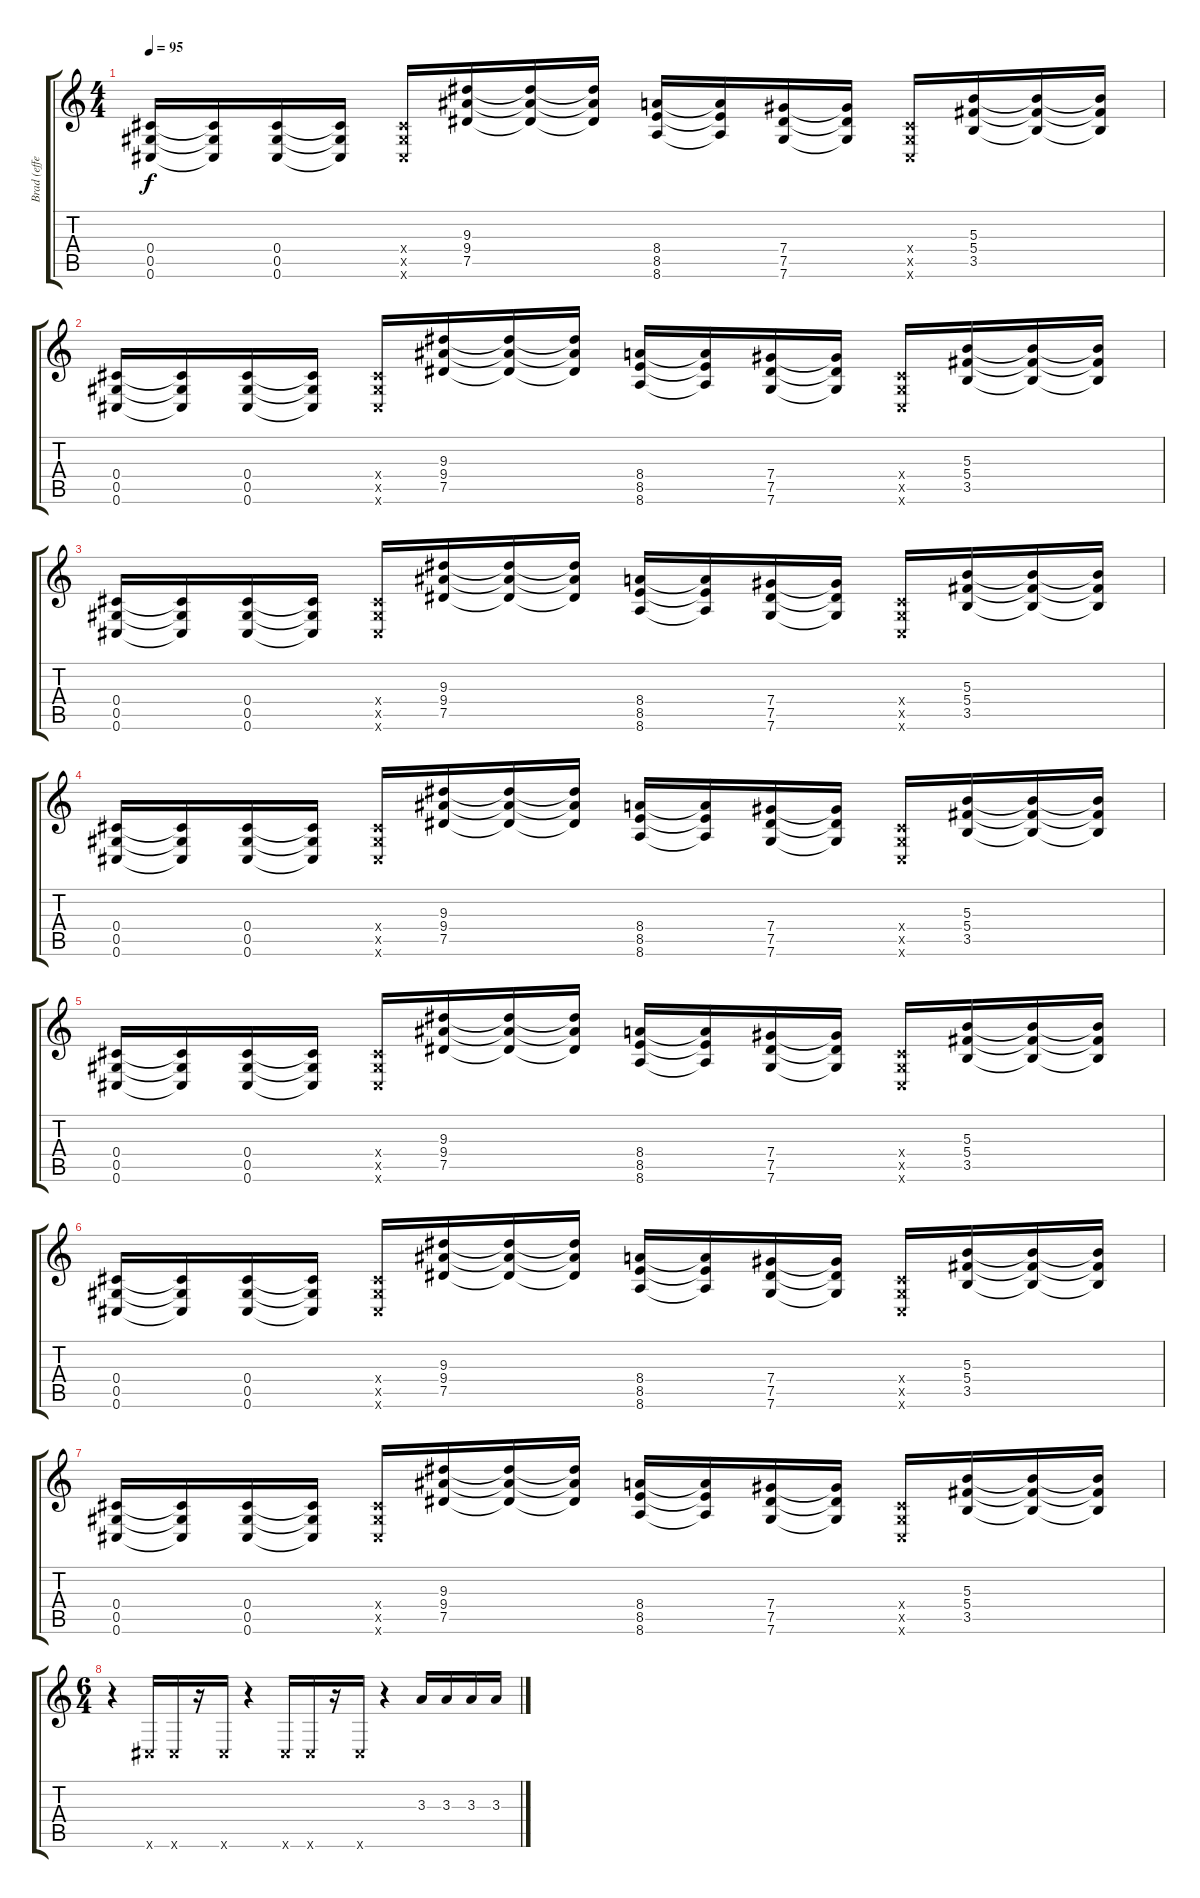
\track ("Brad (effect 1)" "Brad (effe") {instrument overdrivenguitar}
\staff {score tabs}
\tuning (Eb4 Bb3 Gb3 Db3 Ab2 Db2) {hide}
\ts (4 4)
\tempo 95
\clef g2
\ks c
(0.4 0.5 0.6).16{dy f volume 8} (0.4{t} 0.5{t} 0.6{t}).16 (0.4 0.5 0.6).16 (0.4{t} 0.5{t} 0.6{t}).16 (0.4{x} 0.5{x} 0.6{x}).16 (9.3 9.4 7.5).16 (9.3{t} 9.4{t} 7.5{t}).16 (9.3{t} 9.4{t} 7.5{t}).16 (8.4 8.5 8.6).16 (8.4{t} 8.5{t} 8.6{t}).16 (7.4 7.5 7.6).16 (7.4{t} 7.5{t} 7.6{t}).16 (0.4{x} 0.5{x} 0.6{x}).16 (5.3 5.4 3.5).16 (5.3{t} 5.4{t} 3.5{t}).16 (5.3{t} 5.4{t} 3.5{t}).16 |
(0.4 0.5 0.6).16{volume 8} (0.4{t} 0.5{t} 0.6{t}).16 (0.4 0.5 0.6).16 (0.4{t} 0.5{t} 0.6{t}).16 (0.4{x} 0.5{x} 0.6{x}).16 (9.3 9.4 7.5).16 (9.3{t} 9.4{t} 7.5{t}).16 (9.3{t} 9.4{t} 7.5{t}).16 (8.4 8.5 8.6).16 (8.4{t} 8.5{t} 8.6{t}).16 (7.4 7.5 7.6).16 (7.4{t} 7.5{t} 7.6{t}).16 (0.4{x} 0.5{x} 0.6{x}).16 (5.3 5.4 3.5).16 (5.3{t} 5.4{t} 3.5{t}).16 (5.3{t} 5.4{t} 3.5{t}).16 |
(0.4 0.5 0.6).16{volume 8} (0.4{t} 0.5{t} 0.6{t}).16 (0.4 0.5 0.6).16 (0.4{t} 0.5{t} 0.6{t}).16 (0.4{x} 0.5{x} 0.6{x}).16 (9.3 9.4 7.5).16 (9.3{t} 9.4{t} 7.5{t}).16 (9.3{t} 9.4{t} 7.5{t}).16 (8.4 8.5 8.6).16 (8.4{t} 8.5{t} 8.6{t}).16 (7.4 7.5 7.6).16 (7.4{t} 7.5{t} 7.6{t}).16 (0.4{x} 0.5{x} 0.6{x}).16 (5.3 5.4 3.5).16 (5.3{t} 5.4{t} 3.5{t}).16 (5.3{t} 5.4{t} 3.5{t}).16 |
(0.4 0.5 0.6).16{volume 8} (0.4{t} 0.5{t} 0.6{t}).16 (0.4 0.5 0.6).16 (0.4{t} 0.5{t} 0.6{t}).16 (0.4{x} 0.5{x} 0.6{x}).16 (9.3 9.4 7.5).16 (9.3{t} 9.4{t} 7.5{t}).16 (9.3{t} 9.4{t} 7.5{t}).16 (8.4 8.5 8.6).16 (8.4{t} 8.5{t} 8.6{t}).16 (7.4 7.5 7.6).16 (7.4{t} 7.5{t} 7.6{t}).16 (0.4{x} 0.5{x} 0.6{x}).16 (5.3 5.4 3.5).16 (5.3{t} 5.4{t} 3.5{t}).16 (5.3{t} 5.4{t} 3.5{t}).16 |
(0.4 0.5 0.6).16{volume 8} (0.4{t} 0.5{t} 0.6{t}).16 (0.4 0.5 0.6).16 (0.4{t} 0.5{t} 0.6{t}).16 (0.4{x} 0.5{x} 0.6{x}).16 (9.3 9.4 7.5).16 (9.3{t} 9.4{t} 7.5{t}).16 (9.3{t} 9.4{t} 7.5{t}).16 (8.4 8.5 8.6).16 (8.4{t} 8.5{t} 8.6{t}).16 (7.4 7.5 7.6).16 (7.4{t} 7.5{t} 7.6{t}).16 (0.4{x} 0.5{x} 0.6{x}).16 (5.3 5.4 3.5).16 (5.3{t} 5.4{t} 3.5{t}).16 (5.3{t} 5.4{t} 3.5{t}).16 |
(0.4 0.5 0.6).16{volume 8} (0.4{t} 0.5{t} 0.6{t}).16 (0.4 0.5 0.6).16 (0.4{t} 0.5{t} 0.6{t}).16 (0.4{x} 0.5{x} 0.6{x}).16 (9.3 9.4 7.5).16 (9.3{t} 9.4{t} 7.5{t}).16 (9.3{t} 9.4{t} 7.5{t}).16 (8.4 8.5 8.6).16 (8.4{t} 8.5{t} 8.6{t}).16 (7.4 7.5 7.6).16 (7.4{t} 7.5{t} 7.6{t}).16 (0.4{x} 0.5{x} 0.6{x}).16 (5.3 5.4 3.5).16 (5.3{t} 5.4{t} 3.5{t}).16 (5.3{t} 5.4{t} 3.5{t}).16 |
(0.4 0.5 0.6).16{volume 8} (0.4{t} 0.5{t} 0.6{t}).16 (0.4 0.5 0.6).16 (0.4{t} 0.5{t} 0.6{t}).16 (0.4{x} 0.5{x} 0.6{x}).16 (9.3 9.4 7.5).16 (9.3{t} 9.4{t} 7.5{t}).16 (9.3{t} 9.4{t} 7.5{t}).16 (8.4 8.5 8.6).16 (8.4{t} 8.5{t} 8.6{t}).16 (7.4 7.5 7.6).16 (7.4{t} 7.5{t} 7.6{t}).16 (0.4{x} 0.5{x} 0.6{x}).16 (5.3 5.4 3.5).16 (5.3{t} 5.4{t} 3.5{t}).16 (5.3{t} 5.4{t} 3.5{t}).16 |
\ts (6 4)
r.4 0.6{x}.16 0.6{x}.16 r.16 0.6{x}.16 r.4 0.6{x}.16 0.6{x}.16 r.16 0.6{x}.16 r.4 3.3.16{volume 16 instrument guitarharmonics} 3.3.16 3.3.16 3.3.16
